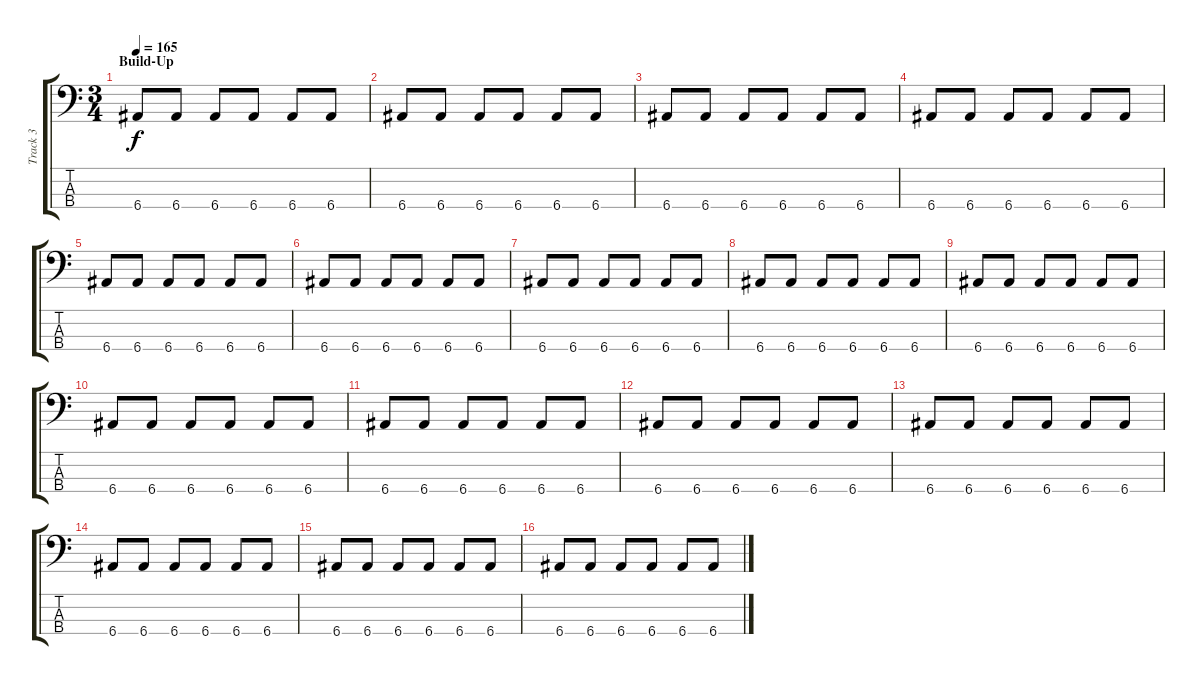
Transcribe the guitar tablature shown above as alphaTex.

\track ("Track 3" "Track 3") {instrument electricbasspick}
\staff {score tabs}
\tuning (G2 D2 A1 E1) {hide}
\ts (3 4)
\section ("" "Build-Up")
\tempo 165
\clef f4
\ks c
6.4.8{dy f} 6.4.8 6.4.8 6.4.8 6.4.8 6.4.8 |
6.4.8 6.4.8 6.4.8 6.4.8 6.4.8 6.4.8 |
6.4.8 6.4.8 6.4.8 6.4.8 6.4.8 6.4.8 |
6.4.8 6.4.8 6.4.8 6.4.8 6.4.8 6.4.8 |
6.4.8 6.4.8 6.4.8 6.4.8 6.4.8 6.4.8 |
6.4.8 6.4.8 6.4.8 6.4.8 6.4.8 6.4.8 |
6.4.8 6.4.8 6.4.8 6.4.8 6.4.8 6.4.8 |
6.4.8 6.4.8 6.4.8 6.4.8 6.4.8 6.4.8 |
6.4.8 6.4.8 6.4.8 6.4.8 6.4.8 6.4.8 |
6.4.8 6.4.8 6.4.8 6.4.8 6.4.8 6.4.8 |
6.4.8 6.4.8 6.4.8 6.4.8 6.4.8 6.4.8 |
6.4.8 6.4.8 6.4.8 6.4.8 6.4.8 6.4.8 |
6.4.8 6.4.8 6.4.8 6.4.8 6.4.8 6.4.8 |
6.4.8 6.4.8 6.4.8 6.4.8 6.4.8 6.4.8 |
6.4.8 6.4.8 6.4.8 6.4.8 6.4.8 6.4.8 |
6.4.8 6.4.8 6.4.8 6.4.8 6.4.8 6.4.8
